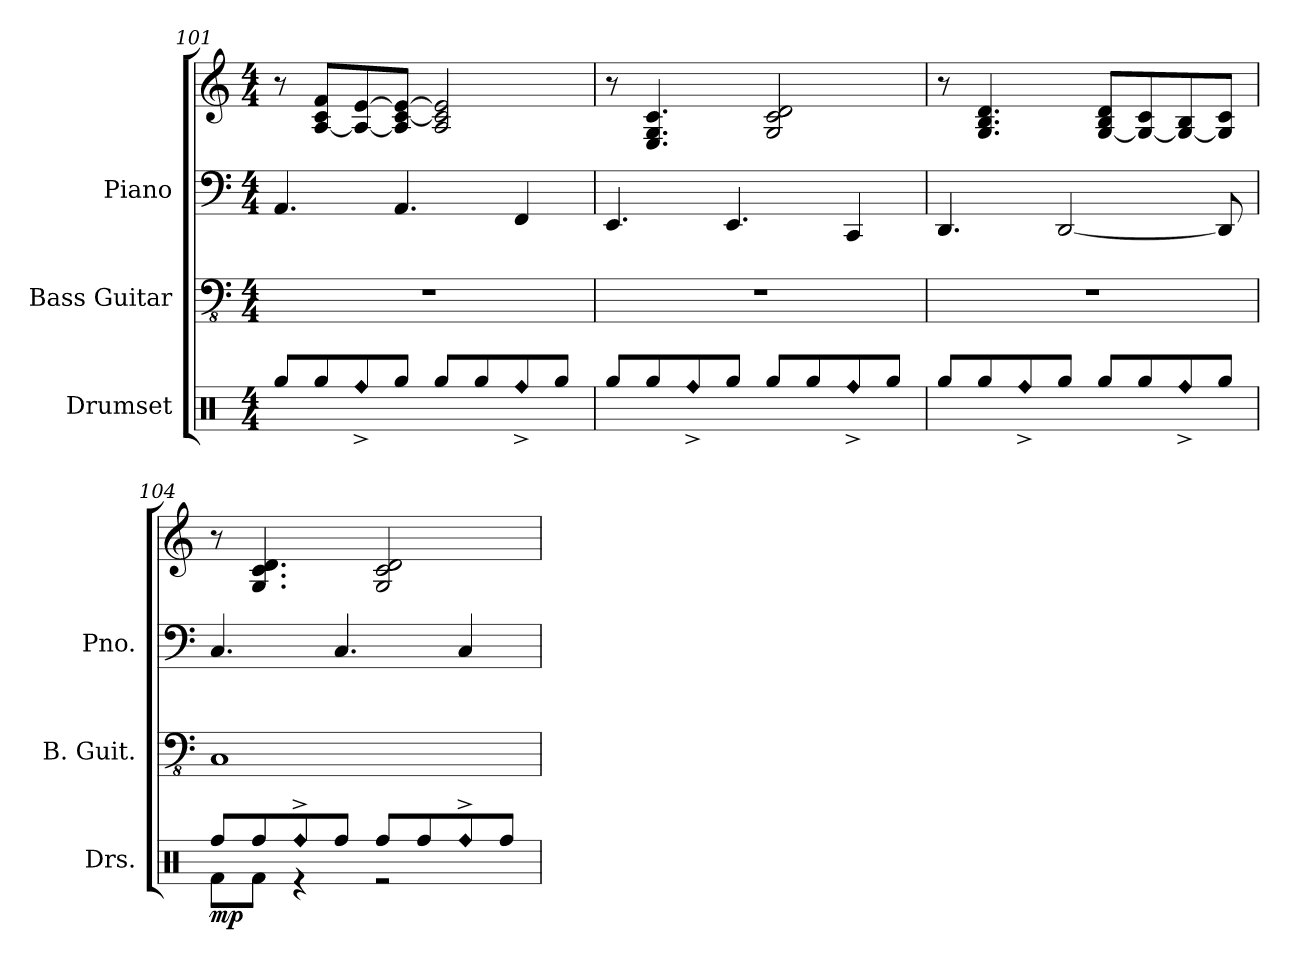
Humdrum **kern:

**kern	**dynam	**kern	**kern	**kern
*part3	*part3	*part2	*part1	*part1
*staff4	*staff4	*staff3	*staff2	*staff1
*I"Drumset	*	*I"Bass Guitar	*I"Piano	*
*I'Drs.	*	*I'B. Guit.	*I'Pno.	*
*clefX	*	*clefFv4	*clefF4	*clefG2
*k[]	*	*k[]	*k[]	*k[]
*M4/4	*	*M4/4	*M4/4	*M4/4
=101	=101	=101	=101	=101
8Rgg/L	.	1r	4.AA/	8r
8Rgg/	.	.	.	[8A/ 8c/ 8f/L
!LO:N:head=diamond	!	!	!	!
8Rff^/	.	.	.	8A/_ [8e/
8Rgg/J	.	.	4.AA/	8A/] [8c/ 8e/_J
8Rgg/L	.	.	.	2A/ 2c/] 2e/]
8Rgg/	.	.	.	.
!LO:N:head=diamond	!	!	!	!
8Rff^/	.	.	4FF/	.
8Rgg/J	.	.	.	.
=102	=102	=102	=102	=102
8Rgg/L	.	1r	4.EE/	8r
8Rgg/	.	.	.	4.E/ 4.G/ 4.c/
!LO:N:head=diamond	!	!	!	!
8Rff^/	.	.	.	.
8Rgg/J	.	.	4.EE/	.
8Rgg/L	.	.	.	2G/ 2c/ 2d/
8Rgg/	.	.	.	.
!LO:N:head=diamond	!	!	!	!
8Rff^/	.	.	4CC/	.
8Rgg/J	.	.	.	.
=103	=103	=103	=103	=103
8Rgg/L	.	1r	4.DD/	8r
8Rgg/	.	.	.	4.G/ 4.B/ 4.d/
!LO:N:head=diamond	!	!	!	!
8Rff^/	.	.	.	.
8Rgg/J	.	.	[2DD/	.
8Rgg/L	.	.	.	[8G/ 8B/ 8d/L
8Rgg/	.	.	.	8G/_ 8c/
!LO:N:head=diamond	!	!	!	!
8Rff^/	.	.	.	8G/_ 8B/
8Rgg/J	.	.	8DD/]	8G/] 8c/J
!!LO:LB:g=z
=104	=104	=104	=104	=104
*^	*	*	*	*
!	!	!LO:DY:b	!	!	!
8Rff/L	8Rf\L	mp	1CC	4.C/	8r
8Rff/	8Rf\J	.	.	.	4.G/ 4.c/ 4.d/
!LO:N:head=diamond	!	!	!	!	!
8Rff^/	4r	.	.	.	.
8Rff/J	.	.	.	4.C/	.
8Rff/L	2r	.	.	.	2G/ 2c/ 2d/
8Rff/	.	.	.	.	.
!LO:N:head=diamond	!	!	!	!	!
8Rff^/	.	.	.	4C/	.
8Rff/J	.	.	.	.	.
*v	*v	*	*	*	*
=	=	=	=	=
*-	*-	*-	*-	*-
